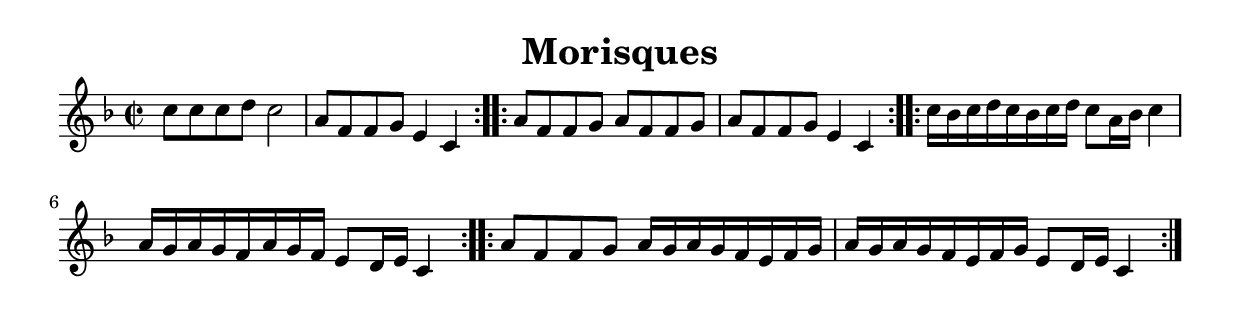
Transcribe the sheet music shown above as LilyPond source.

\version "2.7.40"
\header {
	crossRefNumber = "1"
	footnotes = "\\\\pour plus d'information : http://graner.name/nicolas/arbeau/"
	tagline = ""
	title = "Morisques"
}
voicedefault =  {
\set Score.defaultBarType = ""

\repeat volta 2 {
\override Staff.TimeSignature #'style = #'C
 \time 2/2 \key f \major   c''8    c''8    c''8    d''8    c''2    a'8    f'8   
 f'8    g'8    e'4    c'4    } \repeat volta 2 {   a'8    f'8    f'8    g'8    
a'8    f'8    f'8    g'8    a'8    f'8    f'8    g'8    e'4    c'4    
} \repeat volta 2 {     c''16    bes'16    c''16    d''16    c''16    bes'16    
c''16    d''16    c''8    a'16    bes'16    c''4    a'16    g'16    a'16    
g'16    f'16    a'16    g'16    f'16    e'8    d'16    e'16    c'4    
} \repeat volta 2 {     a'8    f'8    f'8    g'8    a'16    g'16    a'16    
g'16    f'16    e'16    f'16    g'16    a'16    g'16    a'16    g'16    f'16    
e'16    f'16    g'16    e'8    d'16    e'16    c'4    } \repeat volta 2 {   }
}

\score{
    <<

	\context Staff="default"
	{
	    \voicedefault 
	}

    >>
	\layout { indent = 0.0\cm 
	}
	\midi { \tempo 2=100 }
}
